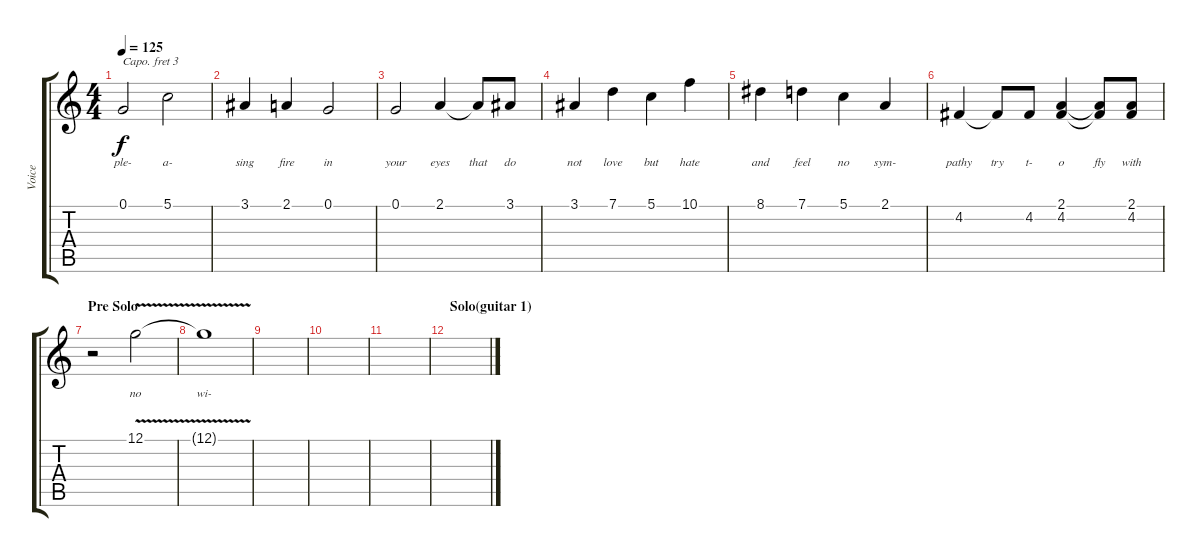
\track ("Voice" "Voice") {instrument flute}
\staff {score tabs}
\capo 3
\tuning (E4 B3 G3 D3 A2 E2) {hide}
\ts (4 4)
\tempo 125
\clef g2
\ks c
0.1.2{lyrics (0 "ple-") lyrics (1 "") lyrics (2 "") lyrics (3 "") lyrics (4 "") dy f} 5.1.2{lyrics (0 "a-") lyrics (1 "") lyrics (2 "") lyrics (3 "") lyrics (4 "")} |
3.1.4{lyrics (0 "sing") lyrics (1 "") lyrics (2 "") lyrics (3 "") lyrics (4 "")} 2.1.4{lyrics (0 "fire") lyrics (1 "") lyrics (2 "") lyrics (3 "") lyrics (4 "")} 0.1.2{lyrics (0 "in") lyrics (1 "") lyrics (2 "") lyrics (3 "") lyrics (4 "")} |
0.1.2{lyrics (0 "your") lyrics (1 "") lyrics (2 "") lyrics (3 "") lyrics (4 "")} 2.1.4{lyrics (0 "eyes") lyrics (1 "") lyrics (2 "") lyrics (3 "") lyrics (4 "")} 2.1{t}.8{lyrics (0 "that") lyrics (1 "") lyrics (2 "") lyrics (3 "") lyrics (4 "")} 3.1.8{lyrics (0 "do") lyrics (1 "") lyrics (2 "") lyrics (3 "") lyrics (4 "")} |
3.1.4{lyrics (0 "not") lyrics (1 "") lyrics (2 "") lyrics (3 "") lyrics (4 "")} 7.1.4{lyrics (0 "love") lyrics (1 "") lyrics (2 "") lyrics (3 "") lyrics (4 "")} 5.1.4{lyrics (0 "but") lyrics (1 "") lyrics (2 "") lyrics (3 "") lyrics (4 "")} 10.1.4{lyrics (0 "hate") lyrics (1 "") lyrics (2 "") lyrics (3 "") lyrics (4 "")} |
8.1.4{lyrics (0 "and") lyrics (1 "") lyrics (2 "") lyrics (3 "") lyrics (4 "")} 7.1.4{lyrics (0 "feel") lyrics (1 "") lyrics (2 "") lyrics (3 "") lyrics (4 "")} 5.1.4{lyrics (0 "no") lyrics (1 "") lyrics (2 "") lyrics (3 "") lyrics (4 "")} 2.1.4{lyrics (0 "sym-") lyrics (1 "") lyrics (2 "") lyrics (3 "") lyrics (4 "")} |
4.2.4{lyrics (0 "pathy") lyrics (1 "") lyrics (2 "") lyrics (3 "") lyrics (4 "")} 4.2{t}.8{lyrics (0 "try") lyrics (1 "") lyrics (2 "") lyrics (3 "") lyrics (4 "")} 4.2.8{lyrics (0 "t-") lyrics (1 "") lyrics (2 "") lyrics (3 "") lyrics (4 "")} (2.1 4.2).4{lyrics (0 "o") lyrics (1 "") lyrics (2 "") lyrics (3 "") lyrics (4 "")} (2.1{t} 4.2{t}).8{lyrics (0 "fly") lyrics (1 "") lyrics (2 "") lyrics (3 "") lyrics (4 "")} (2.1 4.2).8{lyrics (0 "with") lyrics (1 "") lyrics (2 "") lyrics (3 "") lyrics (4 "")} |
\section ("" "Pre Solo")
r.2 12.1{v}.2{lyrics (0 "no") lyrics (1 "") lyrics (2 "") lyrics (3 "") lyrics (4 "") volume 4} |
12.1{t}.1{lyrics (0 "wi-") lyrics (1 "") lyrics (2 "") lyrics (3 "") lyrics (4 "")} |
|
|
|
\section ("" "Solo(guitar 1)")
